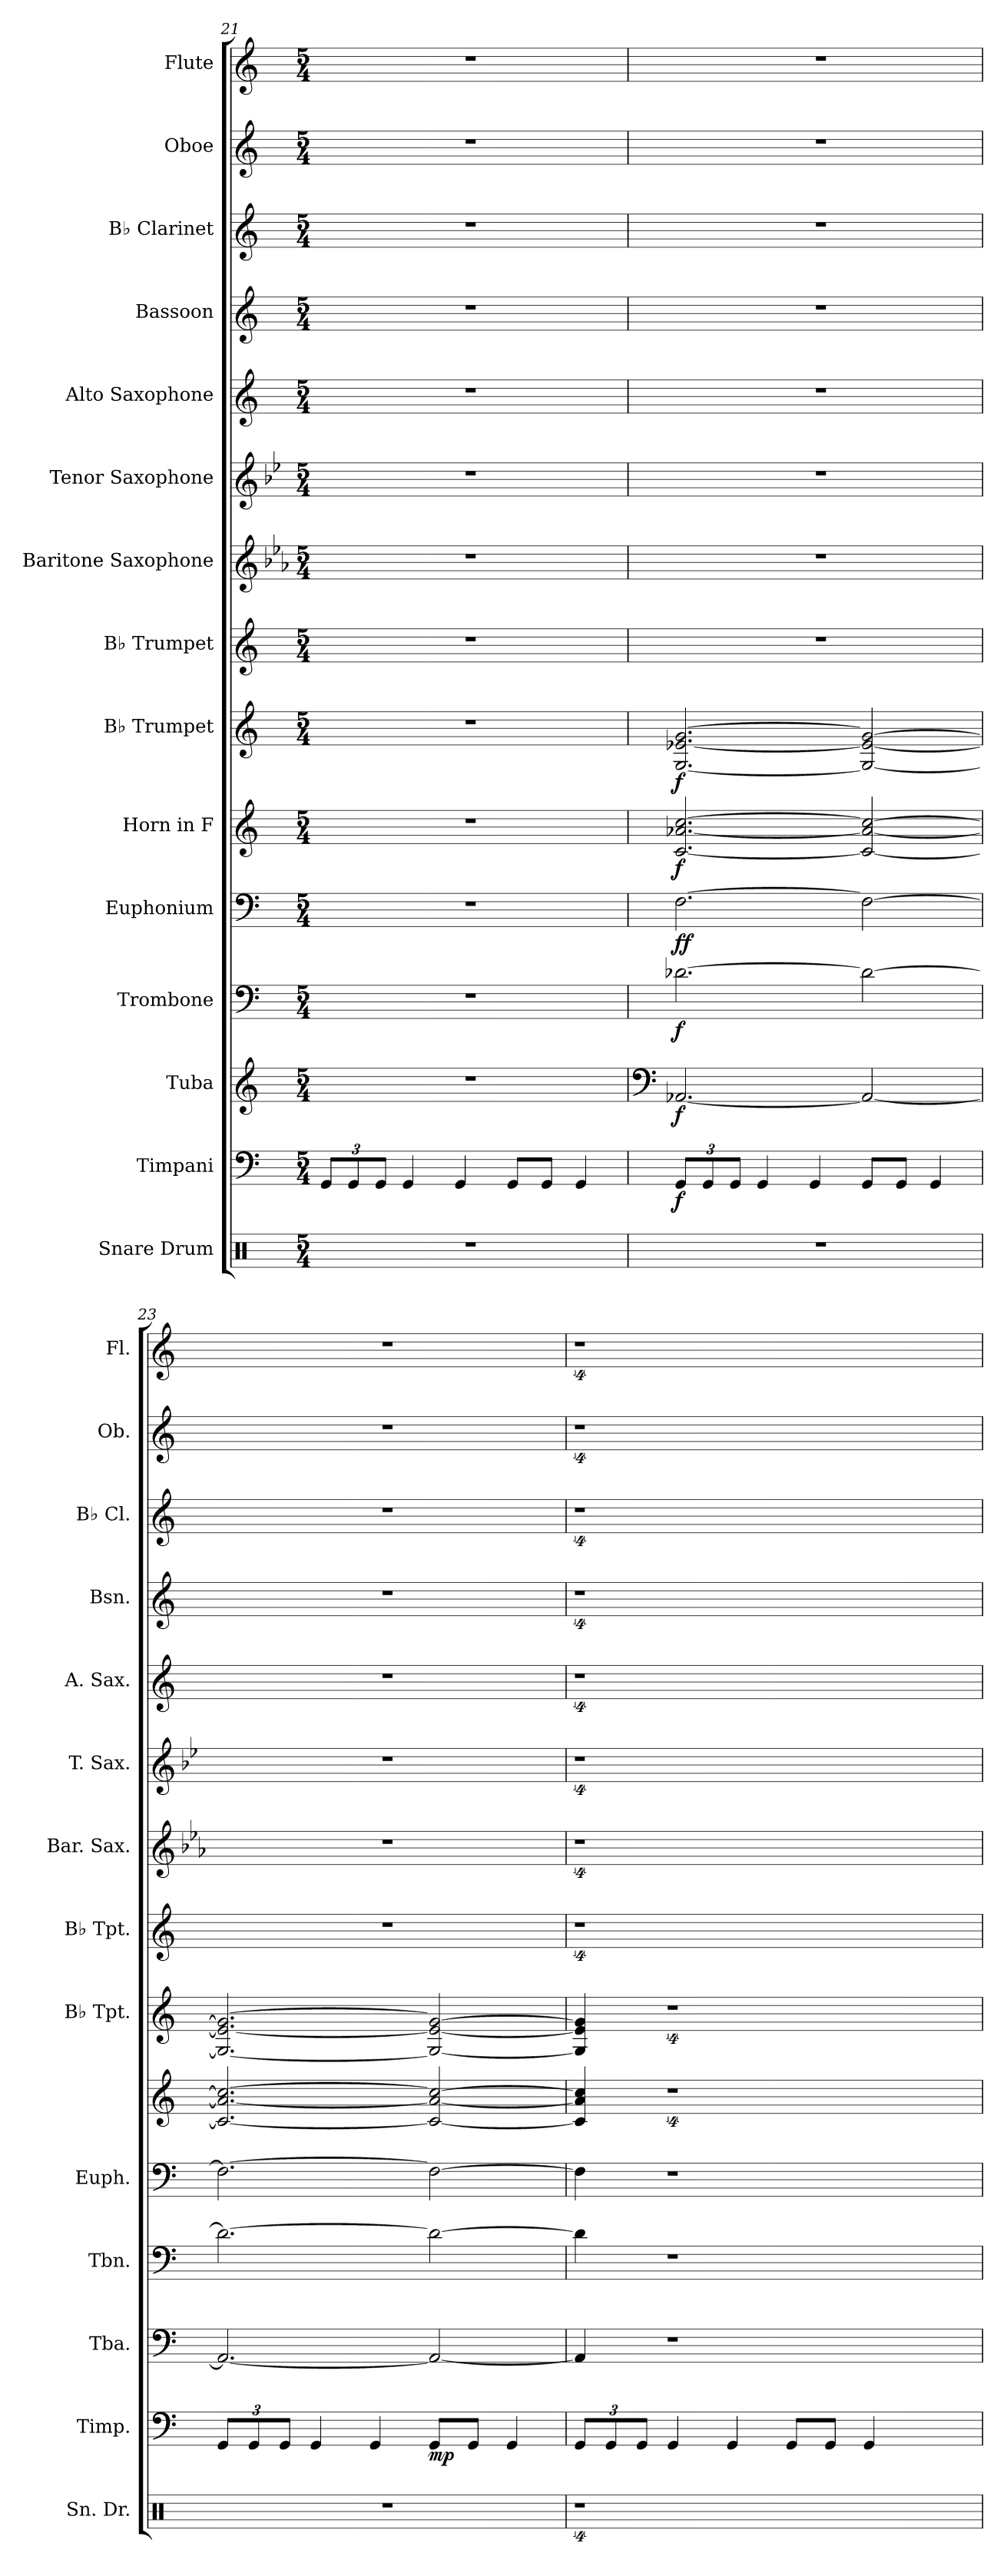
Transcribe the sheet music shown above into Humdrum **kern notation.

**kern	**kern	**dynam	**kern	**dynam	**kern	**dynam	**kern	**dynam	**kern	**dynam	**kern	**dynam	**kern	**kern	**kern	**kern	**kern	**kern	**kern	**kern
*part15	*part14	*part14	*part13	*part13	*part12	*part12	*part11	*part11	*part10	*part10	*part9	*part9	*part8	*part7	*part6	*part5	*part4	*part3	*part2	*part1
*staff15	*staff14	*staff14	*staff13	*staff13	*staff12	*staff12	*staff11	*staff11	*staff10	*staff10	*staff9	*staff9	*staff8	*staff7	*staff6	*staff5	*staff4	*staff3	*staff2	*staff1
*I"Snare Drum	*I"Timpani	*	*I"Tuba	*	*I"Trombone	*	*I"Euphonium	*	*I"Horn in F	*	*I"B♭ Trumpet	*	*I"B♭ Trumpet	*I"Baritone Saxophone	*I"Tenor Saxophone	*I"Alto Saxophone	*I"Bassoon	*I"B♭ Clarinet	*I"Oboe	*I"Flute
*I'Sn. Dr.	*I'Timp.	*	*I'Tba.	*	*I'Tbn.	*	*I'Euph.	*	*	*	*I'B♭ Tpt.	*	*I'B♭ Tpt.	*I'Bar. Sax.	*I'T. Sax.	*I'A. Sax.	*I'Bsn.	*I'B♭ Cl.	*I'Ob.	*I'Fl.
*clefX	*clefF4	*	*clefG2	*	*clefF4	*	*clefF4	*	*clefG2	*	*clefG2	*	*clefG2	*clefG2	*clefG2	*clefG2	*clefG2	*clefG2	*clefG2	*clefG2
*	*	*	*	*	*	*	*	*	*ITrd4c7	*	*ITrd1c2	*	*ITrd1c2	*ITrd12c21	*ITrd8c14	*ITrd5c9	*	*ITrd1c2	*	*
*k[]	*k[]	*	*k[]	*	*k[]	*	*k[]	*	*k[b-]	*	*k[b-e-]	*	*k[b-e-]	*k[b-e-a-]	*k[b-e-]	*k[b-e-a-]	*k[]	*k[b-e-]	*k[]	*k[]
*M5/4	*M5/4	*	*M5/4	*	*M5/4	*	*M5/4	*	*M5/4	*	*M5/4	*	*M5/4	*M5/4	*M5/4	*M5/4	*M5/4	*M5/4	*M5/4	*M5/4
*	*Xbrackettup	*	*	*	*	*	*	*	*	*	*	*	*	*	*	*	*	*	*	*
=21	=21	=21	=21	=21	=21	=21	=21	=21	=21	=21	=21	=21	=21	=21	=21	=21	=21	=21	=21	=21
4%5r	12GG/L	.	4%5r	.	4%5r	.	4%5r	.	4%5r	.	4%5r	.	4%5r	4%5r	4%5r	4%5r	4%5r	4%5r	4%5r	4%5r
.	12GG/	.	.	.	.	.	.	.	.	.	.	.	.	.	.	.	.	.	.	.
.	12GG/J	.	.	.	.	.	.	.	.	.	.	.	.	.	.	.	.	.	.	.
.	4GG/	.	.	.	.	.	.	.	.	.	.	.	.	.	.	.	.	.	.	.
.	4GG/	.	.	.	.	.	.	.	.	.	.	.	.	.	.	.	.	.	.	.
.	8GG/L	.	.	.	.	.	.	.	.	.	.	.	.	.	.	.	.	.	.	.
.	8GG/J	.	.	.	.	.	.	.	.	.	.	.	.	.	.	.	.	.	.	.
.	4GG/	.	.	.	.	.	.	.	.	.	.	.	.	.	.	.	.	.	.	.
!!LO:PB:g=z
=22	=22	=22	=22	=22	=22	=22	=22	=22	=22	=22	=22	=22	=22	=22	=22	=22	=22	=22	=22	=22
*	*	*	*clefF4	*	*	*	*	*	*	*	*	*	*	*	*	*	*	*	*	*
!	!	!LO:DY:b	!	!LO:DY:b	!	!LO:DY:b	!	!LO:DY:b	!	!	!	!	!	!	!	!	!	!	!	!
!	!	!	!	!	!	!	!	!LO:DY:n=1:b	!	!LO:DY:b	!	!LO:DY:b	!	!	!	!	!	!	!	!
4%5r	12GG/L	f	[2.AA-X/	f	[2.d-X\	f	[2.F\	f f	[2.F/ [2.d-X/ [2.f/	f	[2.F/ [2.d-X/ [2.f/	f	4%5r	4%5r	4%5r	4%5r	4%5r	4%5r	4%5r	4%5r
.	12GG/	.	.	.	.	.	.	.	.	.	.	.	.	.	.	.	.	.	.	.
.	12GG/J	.	.	.	.	.	.	.	.	.	.	.	.	.	.	.	.	.	.	.
.	4GG/	.	.	.	.	.	.	.	.	.	.	.	.	.	.	.	.	.	.	.
.	4GG/	.	.	.	.	.	.	.	.	.	.	.	.	.	.	.	.	.	.	.
.	8GG/L	.	2AA-/_	.	2d-\_	.	2F\_	.	2F/_ 2d-/_ 2f/_	.	2F/_ 2d-/_ 2f/_	.	.	.	.	.	.	.	.	.
.	8GG/J	.	.	.	.	.	.	.	.	.	.	.	.	.	.	.	.	.	.	.
.	4GG/	.	.	.	.	.	.	.	.	.	.	.	.	.	.	.	.	.	.	.
=23	=23	=23	=23	=23	=23	=23	=23	=23	=23	=23	=23	=23	=23	=23	=23	=23	=23	=23	=23	=23
4%5r	12GG/L	.	2.AA-/_	.	2.d-\_	.	2.F\_	.	2.F/_ 2.d-/_ 2.f/_	.	2.F/_ 2.d-/_ 2.f/_	.	4%5r	4%5r	4%5r	4%5r	4%5r	4%5r	4%5r	4%5r
.	12GG/	.	.	.	.	.	.	.	.	.	.	.	.	.	.	.	.	.	.	.
.	12GG/J	.	.	.	.	.	.	.	.	.	.	.	.	.	.	.	.	.	.	.
.	4GG/	.	.	.	.	.	.	.	.	.	.	.	.	.	.	.	.	.	.	.
.	4GG/	.	.	.	.	.	.	.	.	.	.	.	.	.	.	.	.	.	.	.
!	!	!LO:DY:b	!	!	!	!	!	!	!	!	!	!	!	!	!	!	!	!	!	!
.	8GG/L	mp	2AA-/_	.	2d-\_	.	2F\_	.	2F/_ 2d-/_ 2f/_	.	2F/_ 2d-/_ 2f/_	.	.	.	.	.	.	.	.	.
.	8GG/J	.	.	.	.	.	.	.	.	.	.	.	.	.	.	.	.	.	.	.
.	4GG/	.	.	.	.	.	.	.	.	.	.	.	.	.	.	.	.	.	.	.
=24	=24	=24	=24	=24	=24	=24	=24	=24	=24	=24	=24	=24	=24	=24	=24	=24	=24	=24	=24	=24
4%5r	12GG/L	.	4AA-/]	.	4d-\]	.	4F\]	.	4F/] 4d-/] 4f/]	.	4F/] 4d-/] 4f/]	.	4%5r	4%5r	4%5r	4%5r	4%5r	4%5r	4%5r	4%5r
.	12GG/	.	.	.	.	.	.	.	.	.	.	.	.	.	.	.	.	.	.	.
.	12GG/J	.	.	.	.	.	.	.	.	.	.	.	.	.	.	.	.	.	.	.
.	4GG/	.	1r	.	1r	.	1r	.	4%5r	.	4%5r	.	.	.	.	.	.	.	.	.
.	4GG/	.	.	.	.	.	.	.	.	.	.	.	.	.	.	.	.	.	.	.
.	8GG/L	.	.	.	.	.	.	.	.	.	.	.	.	.	.	.	.	.	.	.
.	8GG/J	.	.	.	.	.	.	.	.	.	.	.	.	.	.	.	.	.	.	.
.	4GG/	.	.	.	.	.	.	.	.	.	.	.	.	.	.	.	.	.	.	.
4ryy	4ryy	.	4ryy	.	4ryy	.	4ryy	.	.	.	.	.	4ryy	4ryy	4ryy	4ryy	4ryy	4ryy	4ryy	4ryy
=	=	=	=	=	=	=	=	=	=	=	=	=	=	=	=	=	=	=	=	=
*-	*-	*-	*-	*-	*-	*-	*-	*-	*-	*-	*-	*-	*-	*-	*-	*-	*-	*-	*-	*-
